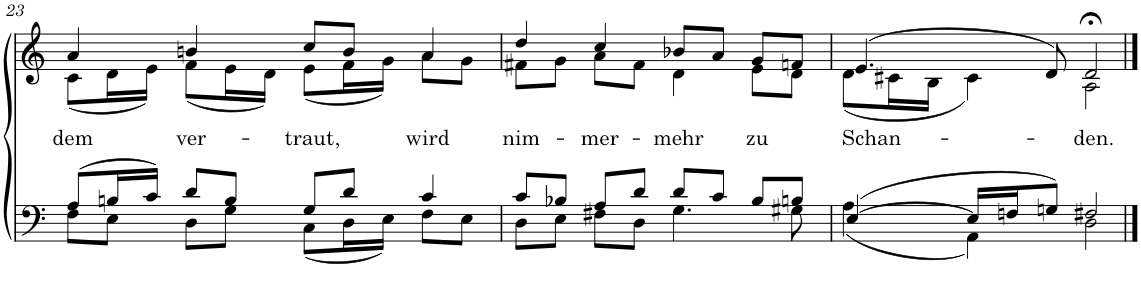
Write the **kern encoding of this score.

**kern	**kern	**text
*part2	*part1	*part1
*staff2	*staff1	*staff1
*I"Tenor/Bass	*I"Soprano/Alto	*
!!LO:PB:g=z
*clefF4	*clefG2	*
*k[]	*k[]	*
*M4/4	*M4/4	*
*met(c)	*met(c)	*
=23	=23	=23
*^	*	*
!	!	!	!LO:LY:b
*	*	*^	*
(8A/L	8F\L	4a/	(8c\L	dem
16Bn/L	8E\J	.	16d\L	.
16c/JJ)	.	.	16e\JJ)	.
!	!	!	!	!LO:LY:b
8d/L	8D\L	4bn/	(8f\L	ver-
8B/J	8G\J	.	16e\L	.
.	.	.	16d\JJ)	.
!	!	!	!	!LO:LY:b
8G/L	(8C\L	8cc;</L	(8e\L	-traut,
8d/J	16D\L	8b/J	16f\L	.
.	16E\JJ)	.	16g\JJ)	.
!	!	!	!	!LO:LY:b
4c/	8F\L	4a/	8a\L	wird
.	8E\J	.	8g\J	.
=24	=24	=24	=24	=24
!	!	!	!	!LO:LY:b
8c/L	8D\L	4dd;</	8f#X\L	nim-
8B-X/J	8E\J	.	8g\J	.
!	!	!	!	!LO:LY:b
8A/L	8F#X\L	4cc/	8a\L	-mer-
8d/J	8D\J	.	8f#\J	.
!	!	!	!	!LO:LY:b
8d/L	4.G\	8b-X/L	4d\	-mehr
8c/J	.	8a/J	.	.
!	!	!	!	!LO:LY:b
8B-/L	.	8g/L	8e\L	zu
8Bn/J	8G#X\	8fn/J	8d\J	.
=25	=25	=25	=25	=25
!	!	!	!	!LO:LY:b
([4E/	(4A\	(4.e/	(8d\L	Schan-
.	.	.	16c#X\L	.
.	.	.	16B\JJ	.
16E/LL]	4AA\)	.	4c#\)	.
16Fn/J	.	.	.	.
8Gn/J)	.	8d/)	.	.
!	!	!	!	!LO:LY:b
2F#X/	2D\	2d;</	2A\	-den.
*v	*v	*	*	*
*	*v	*v	*
==	==	==
*-	*-	*-
